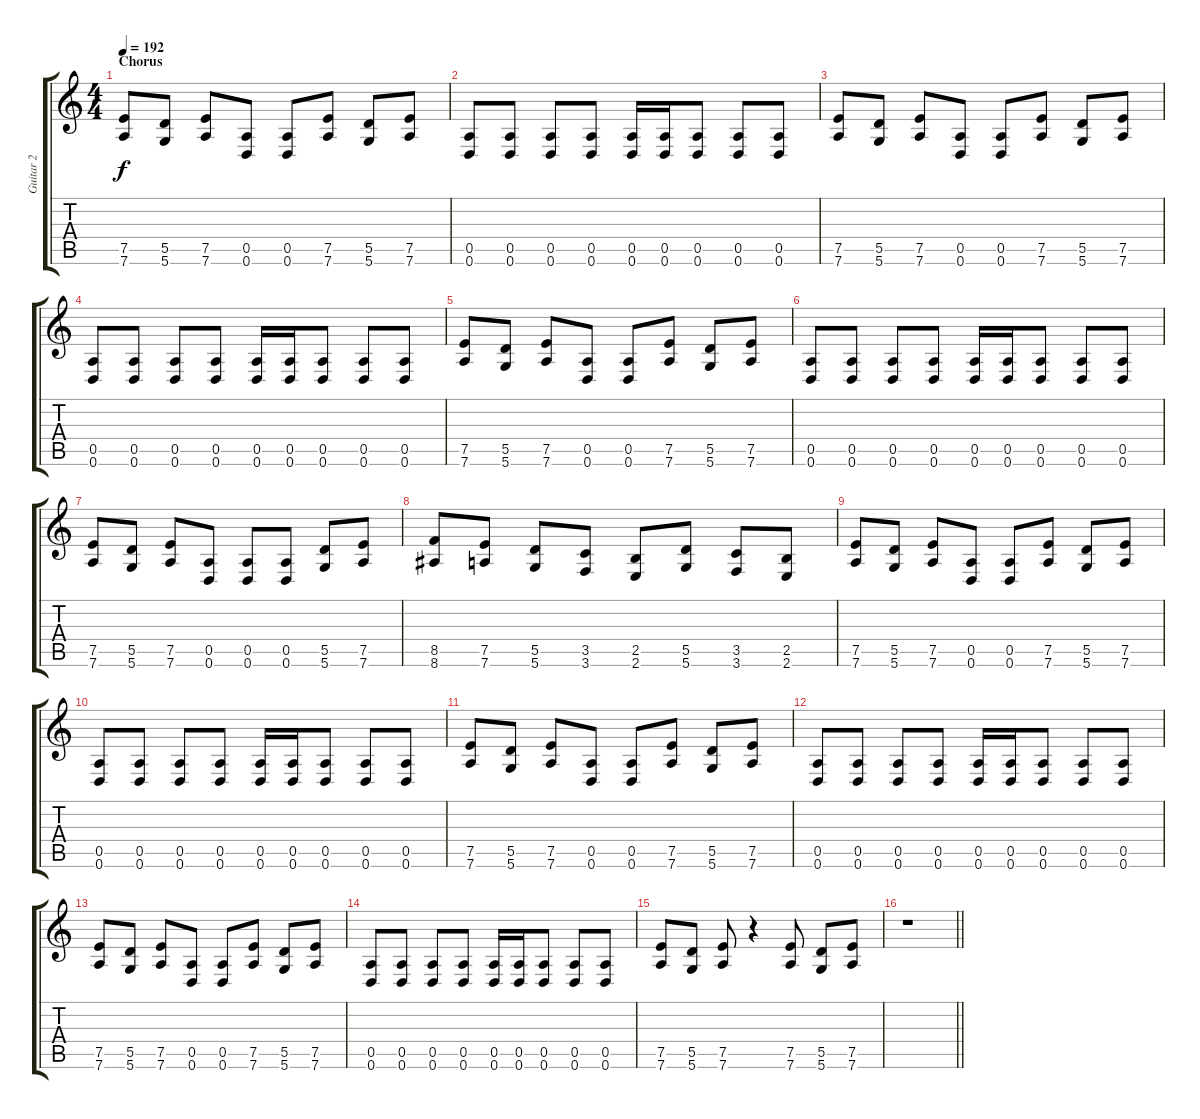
\track ("Guitar 2" "Guitar 2") {instrument distortionguitar}
\staff {score tabs}
\tuning (E4 B3 G3 D3 A2 D2) {hide}
\ts (4 4)
\section ("" "Chorus")
\tempo 192
\clef g2
\ks c
(7.5 7.6).8{dy f} (5.5 5.6).8 (7.5 7.6).8 (0.5 0.6).8 (0.5 0.6).8 (7.5 7.6).8 (5.5 5.6).8 (7.5 7.6).8 |
(0.5 0.6).8 (0.5 0.6).8 (0.5 0.6).8 (0.5 0.6).8 (0.5 0.6).16 (0.5 0.6).16 (0.5 0.6).8 (0.5 0.6).8 (0.5 0.6).8 |
(7.5 7.6).8 (5.5 5.6).8 (7.5 7.6).8 (0.5 0.6).8 (0.5 0.6).8 (7.5 7.6).8 (5.5 5.6).8 (7.5 7.6).8 |
(0.5 0.6).8 (0.5 0.6).8 (0.5 0.6).8 (0.5 0.6).8 (0.5 0.6).16 (0.5 0.6).16 (0.5 0.6).8 (0.5 0.6).8 (0.5 0.6).8 |
(7.5 7.6).8 (5.5 5.6).8 (7.5 7.6).8 (0.5 0.6).8 (0.5 0.6).8 (7.5 7.6).8 (5.5 5.6).8 (7.5 7.6).8 |
(0.5 0.6).8 (0.5 0.6).8 (0.5 0.6).8 (0.5 0.6).8 (0.5 0.6).16 (0.5 0.6).16 (0.5 0.6).8 (0.5 0.6).8 (0.5 0.6).8 |
(7.5 7.6).8 (5.5 5.6).8 (7.5 7.6).8 (0.5 0.6).8 (0.5 0.6).8 (0.5 0.6).8 (5.5 5.6).8 (7.5 7.6).8 |
(8.5 8.6).8 (7.5 7.6).8 (5.5 5.6).8 (3.5 3.6).8 (2.5 2.6).8 (5.5 5.6).8 (3.5 3.6).8 (2.5 2.6).8 |
(7.5 7.6).8 (5.5 5.6).8 (7.5 7.6).8 (0.5 0.6).8 (0.5 0.6).8 (7.5 7.6).8 (5.5 5.6).8 (7.5 7.6).8 |
(0.5 0.6).8 (0.5 0.6).8 (0.5 0.6).8 (0.5 0.6).8 (0.5 0.6).16 (0.5 0.6).16 (0.5 0.6).8 (0.5 0.6).8 (0.5 0.6).8 |
(7.5 7.6).8 (5.5 5.6).8 (7.5 7.6).8 (0.5 0.6).8 (0.5 0.6).8 (7.5 7.6).8 (5.5 5.6).8 (7.5 7.6).8 |
(0.5 0.6).8 (0.5 0.6).8 (0.5 0.6).8 (0.5 0.6).8 (0.5 0.6).16 (0.5 0.6).16 (0.5 0.6).8 (0.5 0.6).8 (0.5 0.6).8 |
(7.5 7.6).8 (5.5 5.6).8 (7.5 7.6).8 (0.5 0.6).8 (0.5 0.6).8 (7.5 7.6).8 (5.5 5.6).8 (7.5 7.6).8 |
(0.5 0.6).8 (0.5 0.6).8 (0.5 0.6).8 (0.5 0.6).8 (0.5 0.6).16 (0.5 0.6).16 (0.5 0.6).8 (0.5 0.6).8 (0.5 0.6).8 |
(7.5 7.6).8 (5.5 5.6).8 (7.5 7.6).8 r.4 (7.5 7.6).8 (5.5 5.6).8 (7.5 7.6).8 |
\barLineRight lightlight
r.1
